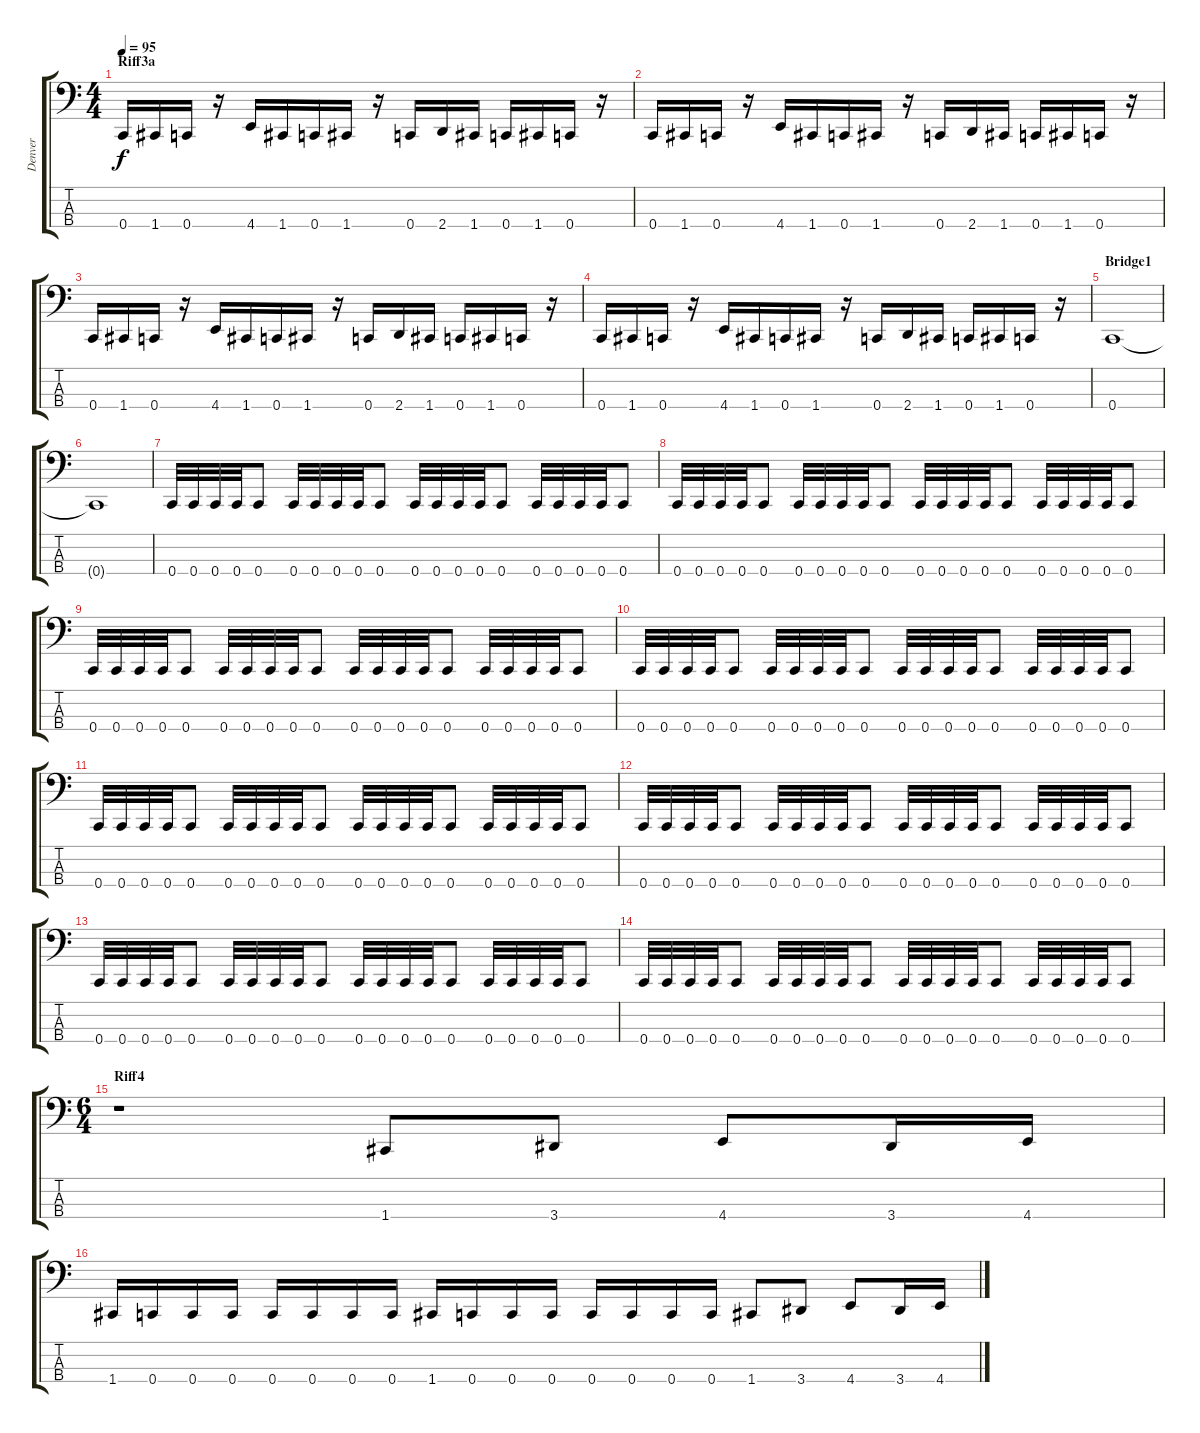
\track ("Denver" "Denver") {instrument electricbasspick}
\staff {score tabs}
\tuning (F2 C2 G1 C1) {hide}
\ts (4 4)
\section ("" "Riff3a")
\tempo 95
\clef f4
\ks c
0.4.16{dy f} 1.4.16 0.4.16 r.16 4.4.16 1.4.16 0.4.16 1.4.16 r.16 0.4.16 2.4.16 1.4.16 0.4.16 1.4.16 0.4.16 r.16 |
0.4.16 1.4.16 0.4.16 r.16 4.4.16 1.4.16 0.4.16 1.4.16 r.16 0.4.16 2.4.16 1.4.16 0.4.16 1.4.16 0.4.16 r.16 |
0.4.16 1.4.16 0.4.16 r.16 4.4.16 1.4.16 0.4.16 1.4.16 r.16 0.4.16 2.4.16 1.4.16 0.4.16 1.4.16 0.4.16 r.16 |
0.4.16 1.4.16 0.4.16 r.16 4.4.16 1.4.16 0.4.16 1.4.16 r.16 0.4.16 2.4.16 1.4.16 0.4.16 1.4.16 0.4.16 r.16 |
\section ("" "Bridge1")
0.4.1 |
0.4{t}.1 |
0.4.32 0.4.32 0.4.32 0.4.32 0.4.8 0.4.32 0.4.32 0.4.32 0.4.32 0.4.8 0.4.32 0.4.32 0.4.32 0.4.32 0.4.8 0.4.32 0.4.32 0.4.32 0.4.32 0.4.8 |
0.4.32 0.4.32 0.4.32 0.4.32 0.4.8 0.4.32 0.4.32 0.4.32 0.4.32 0.4.8 0.4.32 0.4.32 0.4.32 0.4.32 0.4.8 0.4.32 0.4.32 0.4.32 0.4.32 0.4.8 |
0.4.32 0.4.32 0.4.32 0.4.32 0.4.8 0.4.32 0.4.32 0.4.32 0.4.32 0.4.8 0.4.32 0.4.32 0.4.32 0.4.32 0.4.8 0.4.32 0.4.32 0.4.32 0.4.32 0.4.8 |
0.4.32 0.4.32 0.4.32 0.4.32 0.4.8 0.4.32 0.4.32 0.4.32 0.4.32 0.4.8 0.4.32 0.4.32 0.4.32 0.4.32 0.4.8 0.4.32 0.4.32 0.4.32 0.4.32 0.4.8 |
0.4.32 0.4.32 0.4.32 0.4.32 0.4.8 0.4.32 0.4.32 0.4.32 0.4.32 0.4.8 0.4.32 0.4.32 0.4.32 0.4.32 0.4.8 0.4.32 0.4.32 0.4.32 0.4.32 0.4.8 |
0.4.32 0.4.32 0.4.32 0.4.32 0.4.8 0.4.32 0.4.32 0.4.32 0.4.32 0.4.8 0.4.32 0.4.32 0.4.32 0.4.32 0.4.8 0.4.32 0.4.32 0.4.32 0.4.32 0.4.8 |
0.4.32 0.4.32 0.4.32 0.4.32 0.4.8 0.4.32 0.4.32 0.4.32 0.4.32 0.4.8 0.4.32 0.4.32 0.4.32 0.4.32 0.4.8 0.4.32 0.4.32 0.4.32 0.4.32 0.4.8 |
0.4.32 0.4.32 0.4.32 0.4.32 0.4.8 0.4.32 0.4.32 0.4.32 0.4.32 0.4.8 0.4.32 0.4.32 0.4.32 0.4.32 0.4.8 0.4.32 0.4.32 0.4.32 0.4.32 0.4.8 |
\ts (6 4)
\section ("" "Riff4")
r.1 1.4.8 3.4.8 4.4.8 3.4.16 4.4.16 |
1.4.16 0.4.16 0.4.16 0.4.16 0.4.16 0.4.16 0.4.16 0.4.16 1.4.16 0.4.16 0.4.16 0.4.16 0.4.16 0.4.16 0.4.16 0.4.16 1.4.8 3.4.8 4.4.8 3.4.16 4.4.16
